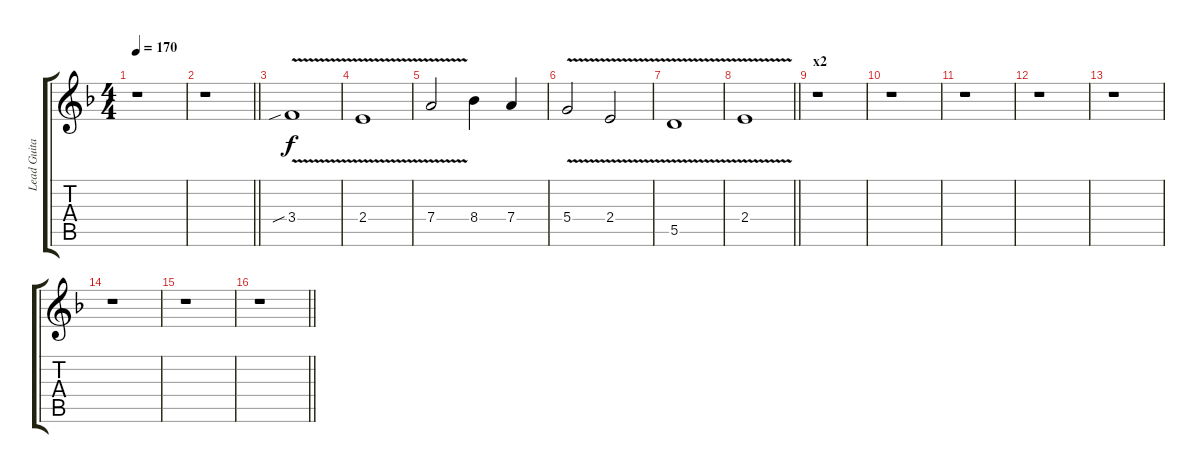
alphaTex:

\track ("Lead Guitar 2: Tapani Kangas" "Lead Guita") {instrument overdrivenguitar}
\staff {score tabs}
\tuning (E4 B3 G3 D3 A2 E2) {hide}
\ts (4 4)
\tempo 170
\clef g2
\ks dminor
r.1{dy f} |
\barLineRight lightlight
r.1 |
3.4{v sib}.1 |
2.4{v}.1 |
7.4{v}.2 8.4.4 7.4.4 |
5.4{v}.2 2.4{v}.2 |
5.5{v}.1 |
\barLineRight lightlight
2.4{v}.1 |
\section ("" "x2")
r.1 |
r.1 |
r.1 |
r.1 |
r.1 |
r.1 |
r.1 |
\barLineRight lightlight
r.1
